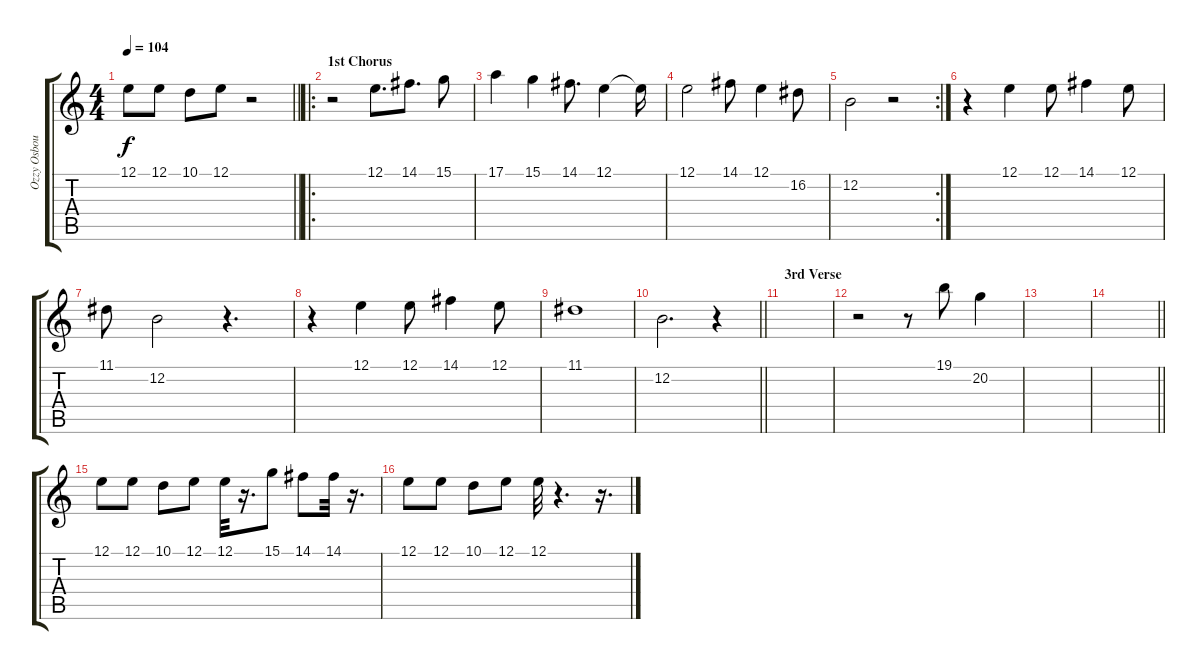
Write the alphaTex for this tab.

\track ("Ozzy Osbourne" "Ozzy Osbou") {instrument lead6voice}
\staff {score tabs}
\tuning (E4 B3 G3 D3 A2 E2) {hide}
\ts (4 4)
\tempo 104
\clef g2
\barLineRight lightlight
\ks c
12.1.8{dy f} 12.1.8 10.1.8 12.1.8 r.2 |
\ro
\section ("" "1st Chorus")
r.2 12.1.8{d} 14.1.8{d} 15.1.8 |
17.1.4 15.1.4 14.1.8{d} 12.1.4 12.1{t}.16 |
12.1.2 14.1.8 12.1.4 16.2.8 |
\rc 2
12.2.2 r.2 |
r.4 12.1.4 12.1.8 14.1.4 12.1.8 |
11.1.8 12.2.2 r.4{d} |
r.4 12.1.4 12.1.8 14.1.4 12.1.8 |
11.1.1 |
\barLineRight lightlight
12.2.2{d} r.4 |
\section ("" "3rd Verse")
|
r.2 r.8 19.1.8 20.2.4 |
|
\barLineRight lightlight
|
12.1.8 12.1.8 10.1.8 12.1.8 12.1.32 r.16{d} 15.1.8 14.1.8 14.1.32 r.16{d} |
12.1.8 12.1.8 10.1.8 12.1.8 12.1.32 r.4{d} r.16{d}
